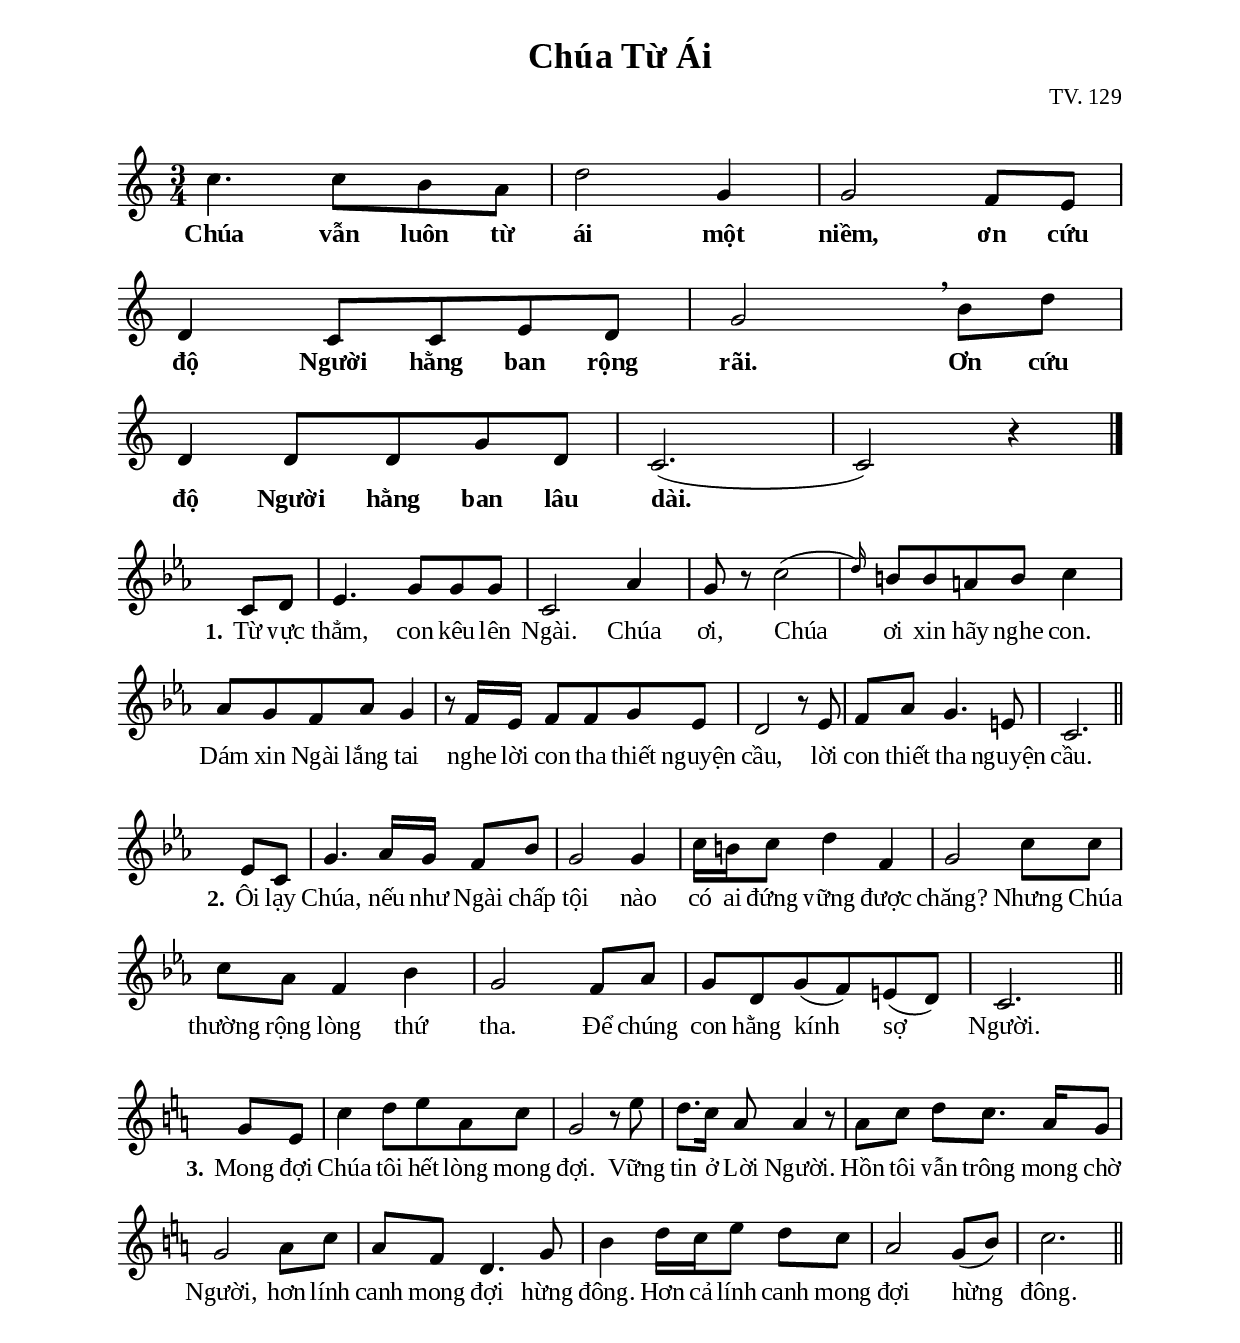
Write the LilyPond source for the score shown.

% Cài đặt chung
\version "2.20.0"
\include "english.ly"

\header {
  title = "Chúa Từ Ái"
  composer = "TV. 129"
  arranger = " "
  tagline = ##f
}

global = {
  \key c \major
  \time 3/4
}

\paper {
  #(set-paper-size "a4")
  top-margin = 20\mm
  bottom-margin = 15\mm
  left-margin = 20\mm
  right-margin = 20\mm
  indent = #0
  #(define fonts
	 (make-pango-font-tree "Liberation Serif"
	 		       "Liberation Serif"
			       "Liberation Serif"
			       (/ 20 20)))
}

% Nhạc điệp khúc
nhacDiepKhucSop= \relative c'' {
  \override Lyrics.LyricSpace.minimum-distance = #4.0
  \override Score.BarNumber.break-visibility = ##(#f #f #f)
  c4. c8 b a |
  d2 g,4 |
  g2 f8 e |
  d4 c8 c e d |
  g2 \breathe b8 d |
  d,4 d8 d g d |
  c2. ( |
  c2) r4 \bar "|."
}

% Nhạc phiên khúc
nhacPhienKhucMot = \relative c' {
  \override Score.BarNumber.break-visibility = ##(#f #f #f)
  \partial 4 c8 d |
  ef4. g8 g g |
  c,2 af'4 |
  g8 r c2 (\grace d16) |
  b!8 b a! b c4 |
  af8 g f af g4 |
  r8 f16 ef f8 f g ef |
  d2 r8 ef |
  f af g4. e!8 |
  c2. \bar "||"
}

nhacPhienKhucHai = \relative c' {
  \override Score.BarNumber.break-visibility = ##(#f #f #f)
  \partial 4 ef8 c |
  g'4. af16 g f8 bf |
  g2 g4 |
  c16 b! c8 d4 f, |
  g2 c8 c |
  c af f4 bf |
  g2 f8 af |
  g d g (f) e! (d) |
  c2. \bar "||"
}

nhacPhienKhucBa = \relative c'' {
  \override Score.BarNumber.break-visibility = ##(#f #f #f)
  \set Staff.keyAlterations = #`(((0 . 6) . ,NATURAL)
                                 ((1 . 2) . ,NATURAL)
                                 ((0 . 5) . ,NATURAL))
  \partial 4 g8 e |
  c'4 d8 e a, c |
  g2 r8 e' |
  d8. c16 a8 a4 r8 |
  a c d c8. a16 g8 |
  g2 a8 c |
  a f d4. g8 |
  b4 d16 c e8 d c |
  a2 g8 (b) |
  c2. \bar "||"
}

% Lời điệp khúc
loiDiepKhuc = \lyricmode {
  \override Lyrics.LyricText.font-series = #'bold
  Chúa vẫn luôn từ ái một niềm,
  ơn cứu độ Người hằng ban rộng rãi.
  Ơn cứu độ Người hằng ban lâu dài.
}

% Lời phiên khúc
loiPhienKhucMot = \lyricmode {
  \set stanza = #"1."
  Từ vực thẳm, con kêu lên Ngài.
  Chúa ơi, Chúa ơi xin hãy nghe con.
  Dám xin Ngài lắng tai nghe lời con tha thiết nguyện cầu,
  lời con thiết tha nguyện cầu.
}

loiPhienKhucHai = \lyricmode {
  \set stanza = #"2."
  Ôi lạy Chúa, nếu như Ngài chấp tội
  nào có ai đứng vững được chăng?
  Nhưng Chúa thường rộng lòng thứ tha.
  Để chúng con hằng kính sợ Người.
}

loiPhienKhucBa = \lyricmode {
  \set stanza = #"3."
  Mong đợi Chúa tôi hết lòng mong đợi.
  Vững tin ở Lời Người.
  Hồn tôi vẫn trông mong chờ Người,
  hơn lính canh mong đợi hừng đông.
  Hơn cả lính canh mong đợi hừng đông.
}


% Dàn trang
\score {
  \new ChoirStaff <<
    \new Staff = chorus \with {
        \consists "Merge_rests_engraver"
      }
      <<
      \new Voice = "sopranos" {
        \global \stemNeutral \nhacDiepKhucSop
      }
    >>
    \new Lyrics = basses
    \context Lyrics = basses \lyricsto sopranos \loiDiepKhuc
  >>
}

\score {
  \new ChoirStaff <<
    \new Staff = verses <<
      \override Staff.TimeSignature.transparent = ##t
      \new Voice = "verse" {
        \key ef \major \time 3/4 \stemNeutral \nhacPhienKhucMot
      }
    >>
    \new Lyrics \lyricsto verse \loiPhienKhucMot
  >>
}

\score {
  \new ChoirStaff <<
    \new Staff = verses <<
      \override Staff.TimeSignature.transparent = ##t
      \new Voice = "verse" {
        \key ef \major \time 3/4 \stemNeutral \nhacPhienKhucHai
      }
    >>
    \new Lyrics \lyricsto verse \loiPhienKhucHai
  >>
}

\score {
  \new ChoirStaff <<
    \new Staff = verses <<
      \override Staff.TimeSignature.transparent = ##t
      \new Voice = "verse" {
        \key c \major \time 3/4 \stemNeutral \nhacPhienKhucBa
      }
    >>
    \new Lyrics \lyricsto verse \loiPhienKhucBa
  >>
}
